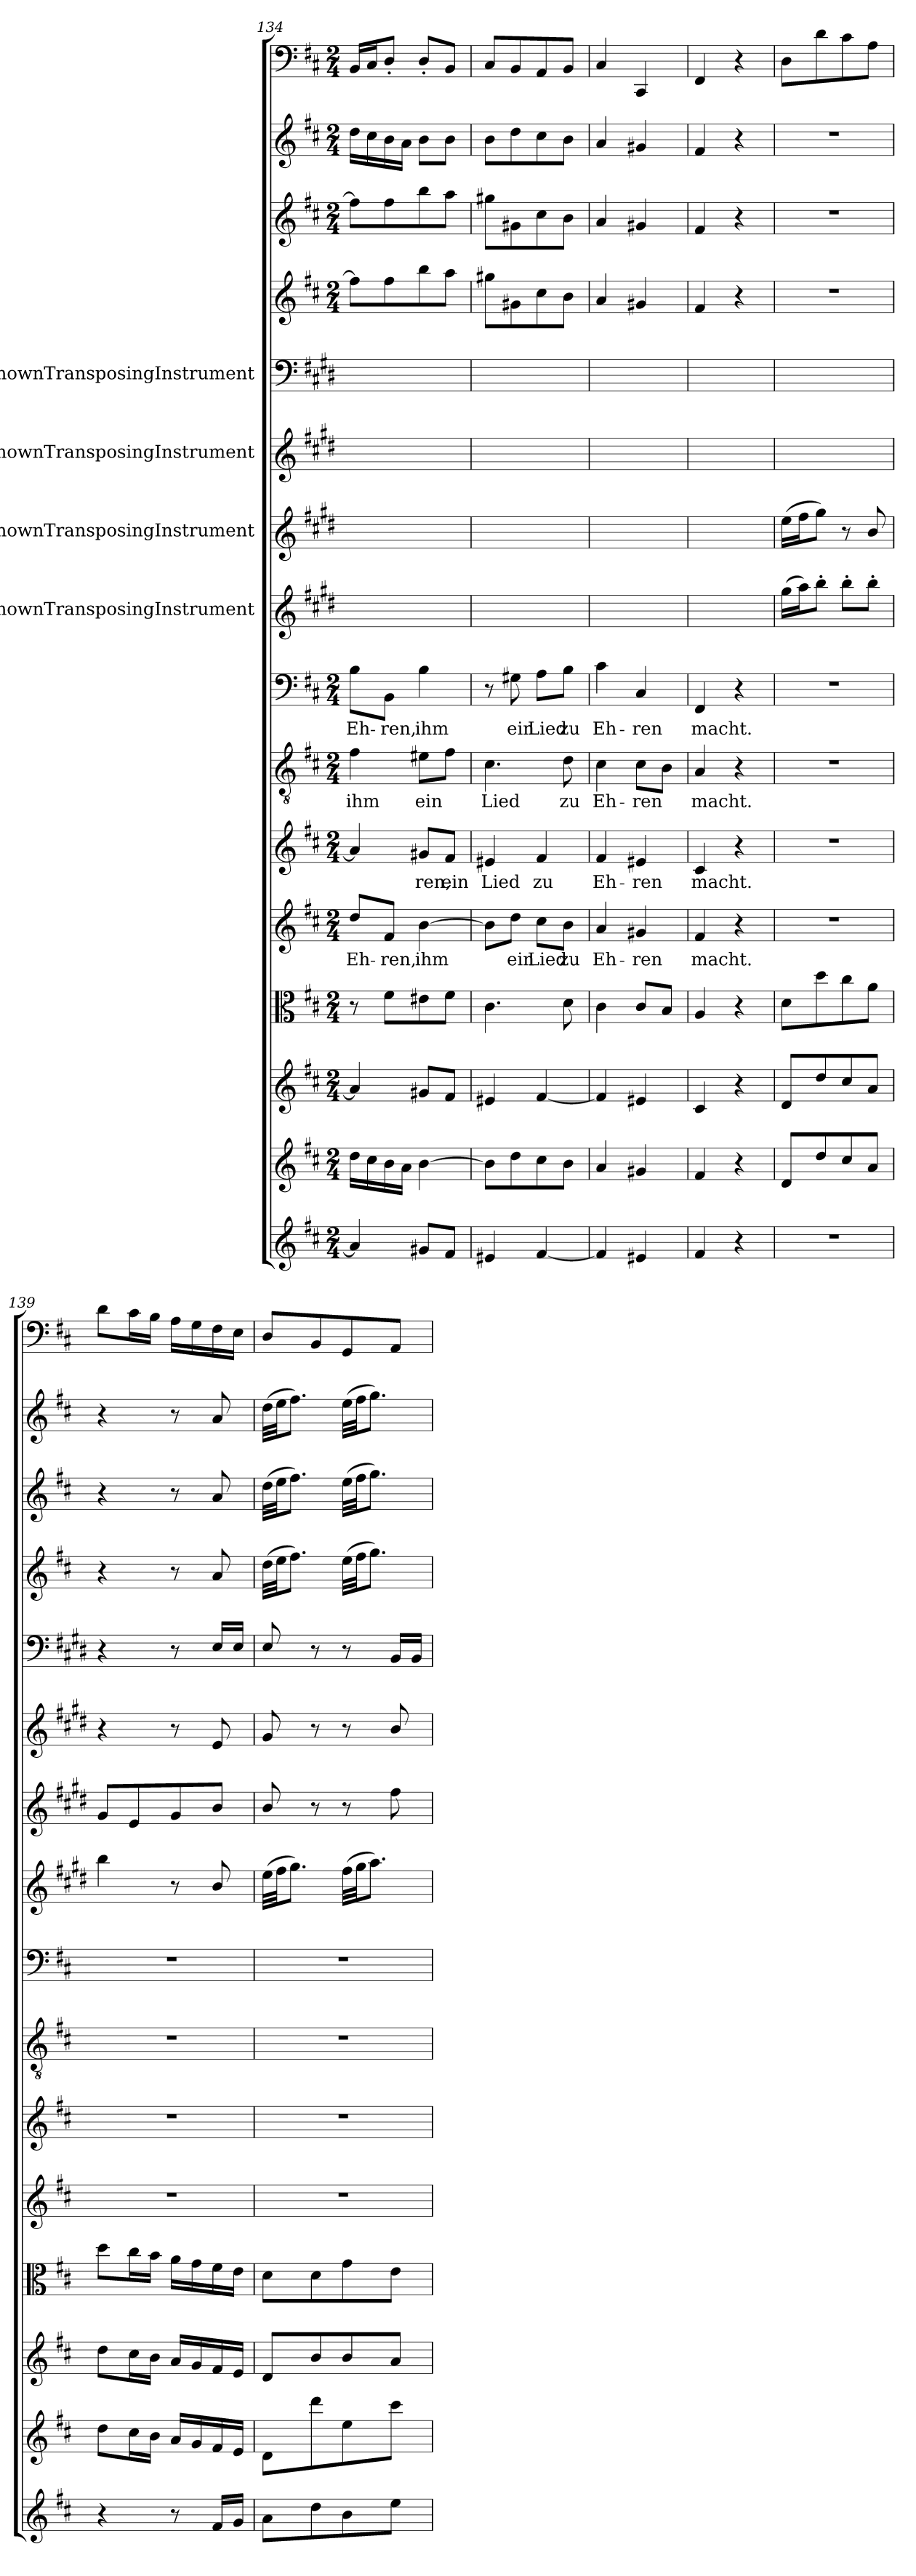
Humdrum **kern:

**kern	**kern	**kern	**kern	**kern	**text	**kern	**text	**kern	**text	**kern	**text	**kern	**kern	**kern	**kern	**kern	**kern	**kern	**kern
*part16	*part15	*part14	*part13	*part12	*part12	*part11	*part11	*part10	*part10	*part9	*part9	*part8	*part7	*part6	*part5	*part4	*part3	*part2	*part1
*staff16	*staff15	*staff14	*staff13	*staff12	*staff12	*staff11	*staff11	*staff10	*staff10	*staff9	*staff9	*staff8	*staff7	*staff6	*staff5	*staff4	*staff3	*staff2	*staff1
*	*	*	*	*	*	*	*	*	*	*	*	*I"UnknownTransposingInstrument	*I"UnknownTransposingInstrument	*I"UnknownTransposingInstrument	*I"UnknownTransposingInstrument	*	*	*	*
*clefG2	*clefG2	*clefG2	*clefC3	*clefG2	*	*clefG2	*	*clefGv2	*	*clefF4	*	*clefG2	*clefG2	*clefG2	*clefF4	*clefG2	*clefG2	*clefG2	*clefF4
*	*	*	*	*	*	*	*	*	*	*	*	*ITrd1c2	*ITrd1c2	*ITrd1c2	*ITrd1c2	*	*	*	*
*k[f#c#]	*k[f#c#]	*k[f#c#]	*k[f#c#]	*k[f#c#]	*	*k[f#c#]	*	*k[f#c#]	*	*k[f#c#]	*	*k[f#c#]	*k[f#c#]	*k[f#c#]	*k[f#c#]	*k[f#c#]	*k[f#c#]	*k[f#c#]	*k[f#c#]
*D:	*D:	*D:	*D:	*D:	*	*D:	*	*D:	*	*D:	*	*	*	*	*	*D:	*D:	*D:	*D:
*M2/4	*M2/4	*M2/4	*M2/4	*M2/4	*	*M2/4	*	*M2/4	*	*M2/4	*	*	*	*	*	*M2/4	*M2/4	*M2/4	*M2/4
=134	=134	=134	=134	=134	=134	=134	=134	=134	=134	=134	=134	=134	=134	=134	=134	=134	=134	=134	=134
4a/]	16dd\LL	4a/]	8r	8dd/L	Eh-	4a/]	.	4f#\	ihm	8B\L	Eh-	2r	2r	2r	2r	8ff#\L]	8ff#\L]	16dd\LL	16BB/LL
.	16cc#\	.	.	.	.	.	.	.	.	.	.	.	.	.	.	.	.	16cc#\	16C#/J
.	16b\	.	8f#\L	8f#/J	-ren,	.	.	.	.	8BB\J	-ren,	.	.	.	.	8ff#\	8ff#\	16b\	8D'/J
.	16a\JJ	.	.	.	.	.	.	.	.	.	.	.	.	.	.	.	.	16a\JJ	.
8g#X/L	[4b\	8g#X/L	8e#X\	[4b\	ihm	8g#X/L	-ren,	8e#X\L	ein	4B\	ihm	.	.	.	.	8bb\	8bb\	8b\L	8D'/L
8f#/J	.	8f#/J	8f#\J	.	.	8f#/J	ein	8f#\J	.	.	.	.	.	.	.	8aa\J	8aa\J	8b\J	8BB/J
=135	=135	=135	=135	=135	=135	=135	=135	=135	=135	=135	=135	=135	=135	=135	=135	=135	=135	=135	=135
4e#X/	8b\L]	4e#X/	4.c#\	8b\L]	.	4e#X/	Lied	4.c#\	Lied	8r	.	2r	2r	2r	2r	8gg#X\L	8gg#X\L	8b\L	8C#/L
.	8dd\	.	.	8dd\J	ein	.	.	.	.	8G#X\	ein	.	.	.	.	8g#X\	8g#X\	8dd\	8BB/
[4f#/	8cc#\	[4f#/	.	8cc#\L	Lied	4f#/	zu	.	.	8A\L	Lied	.	.	.	.	8cc#\	8cc#\	8cc#\	8AA/
.	8b\J	.	8d\	8b\J	zu	.	.	8d\	zu	8B\J	zu	.	.	.	.	8b\J	8b\J	8b\J	8BB/J
=136	=136	=136	=136	=136	=136	=136	=136	=136	=136	=136	=136	=136	=136	=136	=136	=136	=136	=136	=136
4f#/]	4a/	4f#/]	4c#\	4a/	Eh-	4f#/	Eh-	4c#\	Eh-	4c#\	Eh-	2r	2r	2r	2r	4a/	4a/	4a/	4C#/
4e#X/	4g#X/	4e#X/	8c#/L	4g#X/	-ren	4e#X/	-ren	8c#\L	-ren	4C#/	-ren	.	.	.	.	4g#X/	4g#X/	4g#X/	4CC#/
.	.	.	8B/J	.	.	.	.	8B\J	.	.	.	.	.	.	.	.	.	.	.
=137	=137	=137	=137	=137	=137	=137	=137	=137	=137	=137	=137	=137	=137	=137	=137	=137	=137	=137	=137
4f#/	4f#/	4c#/	4A/	4f#/	macht.	4c#/	macht.	4A/	macht.	4FF#/	macht.	2r	2r	2r	2r	4f#/	4f#/	4f#/	4FF#/
4r	4r	4r	4r	4r	.	4r	.	4r	.	4r	.	.	.	.	.	4r	4r	4r	4r
=138	=138	=138	=138	=138	=138	=138	=138	=138	=138	=138	=138	=138	=138	=138	=138	=138	=138	=138	=138
2r	8d/L	8d/L	8d\L	2r	.	2r	.	2r	.	2r	.	(16ff#\LL	(16dd\LL	2r	2r	2r	2r	2r	8D\L
.	.	.	.	.	.	.	.	.	.	.	.	16gg\J)	16ee\J	.	.	.	.	.	.
.	8dd/	8dd/	8dd\	.	.	.	.	.	.	.	.	8aa'\J	8ff#\J)	.	.	.	.	.	8d\
.	8cc#/	8cc#/	8cc#\	.	.	.	.	.	.	.	.	8aa'\L	8r	.	.	.	.	.	8c#\
.	8a/J	8a/J	8a\J	.	.	.	.	.	.	.	.	8aa'\J	8a/	.	.	.	.	.	8A\J
=139	=139	=139	=139	=139	=139	=139	=139	=139	=139	=139	=139	=139	=139	=139	=139	=139	=139	=139	=139
4r	8dd\L	8dd\L	8dd\L	2r	.	2r	.	2r	.	2r	.	4aa\	8f#/L	4r	4r	4r	4r	4r	8d\L
.	16cc#\L	16cc#\L	16cc#\L	.	.	.	.	.	.	.	.	.	8d/	.	.	.	.	.	16c#\L
.	16b\JJ	16b\JJ	16b\JJ	.	.	.	.	.	.	.	.	.	.	.	.	.	.	.	16B\JJ
8r	16a/LL	16a/LL	16a\LL	.	.	.	.	.	.	.	.	8r	8f#/	8r	8r	8r	8r	8r	16A\LL
.	16g/	16g/	16g\	.	.	.	.	.	.	.	.	.	.	.	.	.	.	.	16G\
16f#/LL	16f#/	16f#/	16f#\	.	.	.	.	.	.	.	.	8a/	8a/J	8d/	16D/LL	8a/	8a/	8a/	16F#\
16g/JJ	16e/JJ	16e/JJ	16e\JJ	.	.	.	.	.	.	.	.	.	.	.	16D/JJ	.	.	.	16E\JJ
=140	=140	=140	=140	=140	=140	=140	=140	=140	=140	=140	=140	=140	=140	=140	=140	=140	=140	=140	=140
8a\L	8d/L	8d/L	8d\L	2r	.	2r	.	2r	.	2r	.	(32dd\LLL	8a/	8f#/	8D/	(32dd\LLL	(32dd\LLL	(32dd\LLL	8D/L
.	.	.	.	.	.	.	.	.	.	.	.	32ee\JJ	.	.	.	32ee\JJ	32ee\JJ	32ee\JJ	.
.	.	.	.	.	.	.	.	.	.	.	.	8.ff#\J)	.	.	.	8.ff#\J)	8.ff#\J)	8.ff#\J)	.
8dd\	8ddd\	8b/	8d\	.	.	.	.	.	.	.	.	.	8r	8r	8r	.	.	.	8BB/
8b\	8ee\	8b/	8g\	.	.	.	.	.	.	.	.	(32ee\LLL	8r	8r	8r	(32ee\LLL	(32ee\LLL	(32ee\LLL	8GG/
.	.	.	.	.	.	.	.	.	.	.	.	32ff#\JJ	.	.	.	32ff#\JJ	32ff#\JJ	32ff#\JJ	.
.	.	.	.	.	.	.	.	.	.	.	.	8.gg\J)	.	.	.	8.gg\J)	8.gg\J)	8.gg\J)	.
8ee\J	8ccc#\J	8a/J	8e\J	.	.	.	.	.	.	.	.	.	8ee\	8a/	16AA/LL	.	.	.	8AA/J
.	.	.	.	.	.	.	.	.	.	.	.	.	.	.	16AA/JJ	.	.	.	.
=	=	=	=	=	=	=	=	=	=	=	=	=	=	=	=	=	=	=	=
*-	*-	*-	*-	*-	*-	*-	*-	*-	*-	*-	*-	*-	*-	*-	*-	*-	*-	*-	*-
